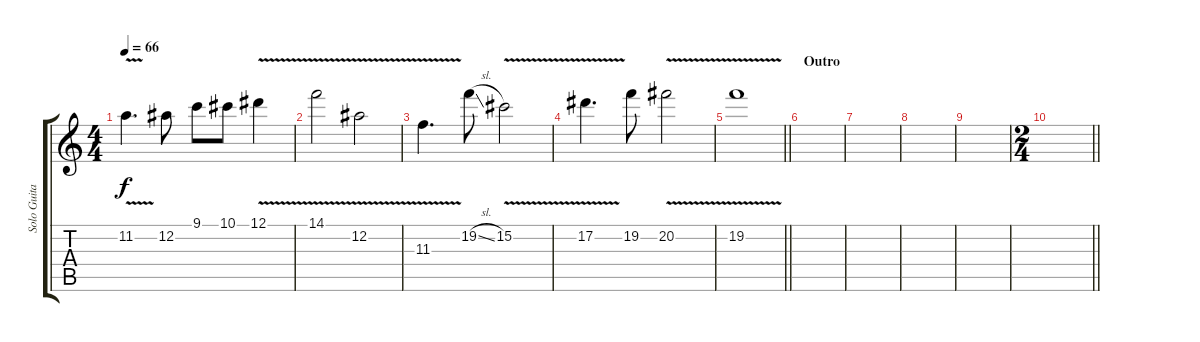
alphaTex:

\track ("Solo Guitar" "Solo Guita") {instrument distortionguitar}
\staff {score tabs}
\tuning (Eb4 Bb3 Gb3 Db3 Ab2 Eb2) {hide}
\ts (4 4)
\tempo 66
\clef g2
\ks c
11.2{v}.4{d dy f} 12.2.8 9.1.8 10.1.8 12.1{v}.4 |
14.1{v}.2 12.2{v}.2 |
11.3{v}.4{d} 19.2{sl}.8 15.2{v}.2 |
17.2{v}.4{d} 19.2.8 20.2{v}.2 |
\barLineRight lightlight
19.2{v}.1 |
\section ("" "Outro")
|
|
|
|
\ts (2 4)
\barLineRight lightlight
